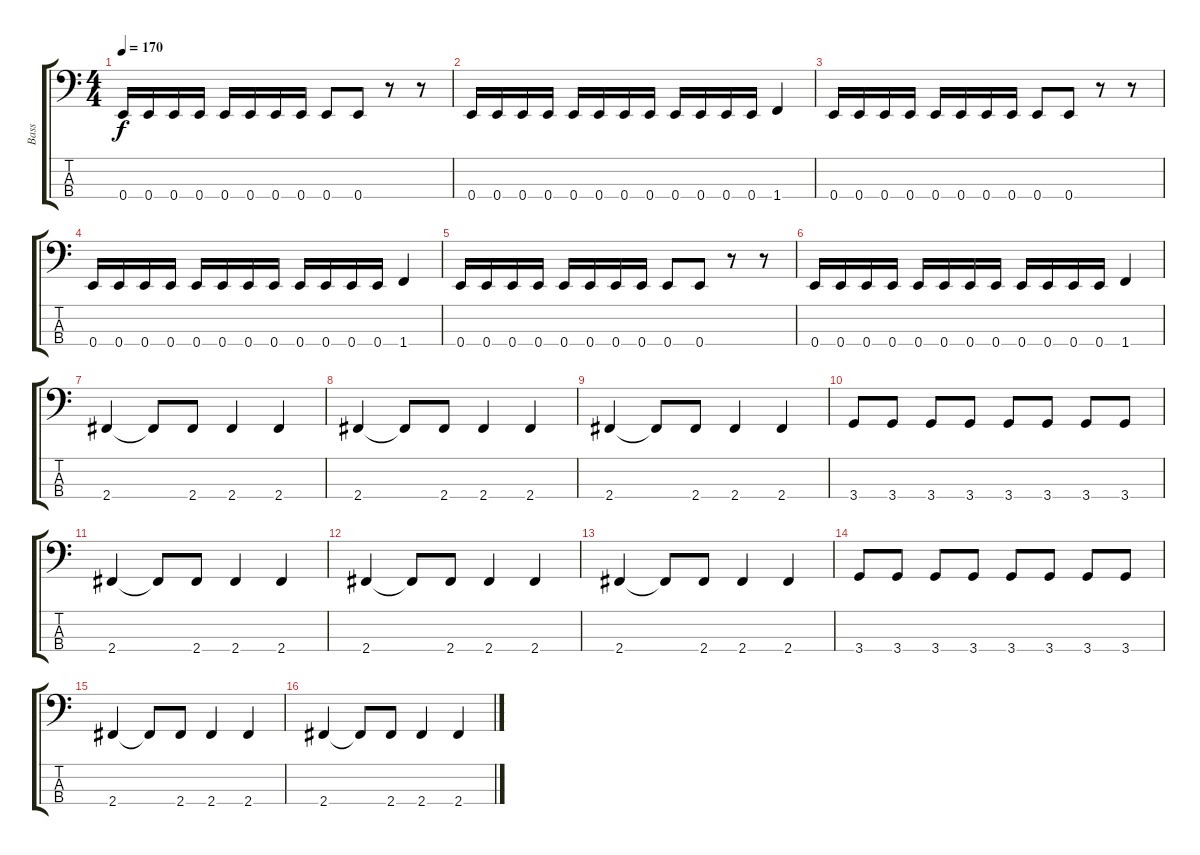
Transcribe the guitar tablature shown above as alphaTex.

\track ("Bass" "Bass") {instrument electricbasspick}
\staff {score tabs}
\tuning (G2 D2 A1 E1) {hide}
\ts (4 4)
\tempo 170
\clef f4
\ks c
0.4.16{dy f} 0.4.16 0.4.16 0.4.16 0.4.16 0.4.16 0.4.16 0.4.16 0.4.8 0.4.8 r.8 r.8 |
0.4.16 0.4.16 0.4.16 0.4.16 0.4.16 0.4.16 0.4.16 0.4.16 0.4.16 0.4.16 0.4.16 0.4.16 1.4.4 |
0.4.16 0.4.16 0.4.16 0.4.16 0.4.16 0.4.16 0.4.16 0.4.16 0.4.8 0.4.8 r.8 r.8 |
0.4.16 0.4.16 0.4.16 0.4.16 0.4.16 0.4.16 0.4.16 0.4.16 0.4.16 0.4.16 0.4.16 0.4.16 1.4.4 |
0.4.16 0.4.16 0.4.16 0.4.16 0.4.16 0.4.16 0.4.16 0.4.16 0.4.8 0.4.8 r.8 r.8 |
0.4.16 0.4.16 0.4.16 0.4.16 0.4.16 0.4.16 0.4.16 0.4.16 0.4.16 0.4.16 0.4.16 0.4.16 1.4.4 |
2.4.4 2.4{t}.8 2.4.8 2.4.4 2.4.4 |
2.4.4 2.4{t}.8 2.4.8 2.4.4 2.4.4 |
2.4.4 2.4{t}.8 2.4.8 2.4.4 2.4.4 |
3.4.8 3.4.8 3.4.8 3.4.8 3.4.8 3.4.8 3.4.8 3.4.8 |
2.4.4 2.4{t}.8 2.4.8 2.4.4 2.4.4 |
2.4.4 2.4{t}.8 2.4.8 2.4.4 2.4.4 |
2.4.4 2.4{t}.8 2.4.8 2.4.4 2.4.4 |
3.4.8 3.4.8 3.4.8 3.4.8 3.4.8 3.4.8 3.4.8 3.4.8 |
2.4.4 2.4{t}.8 2.4.8 2.4.4 2.4.4 |
2.4.4 2.4{t}.8 2.4.8 2.4.4 2.4.4
